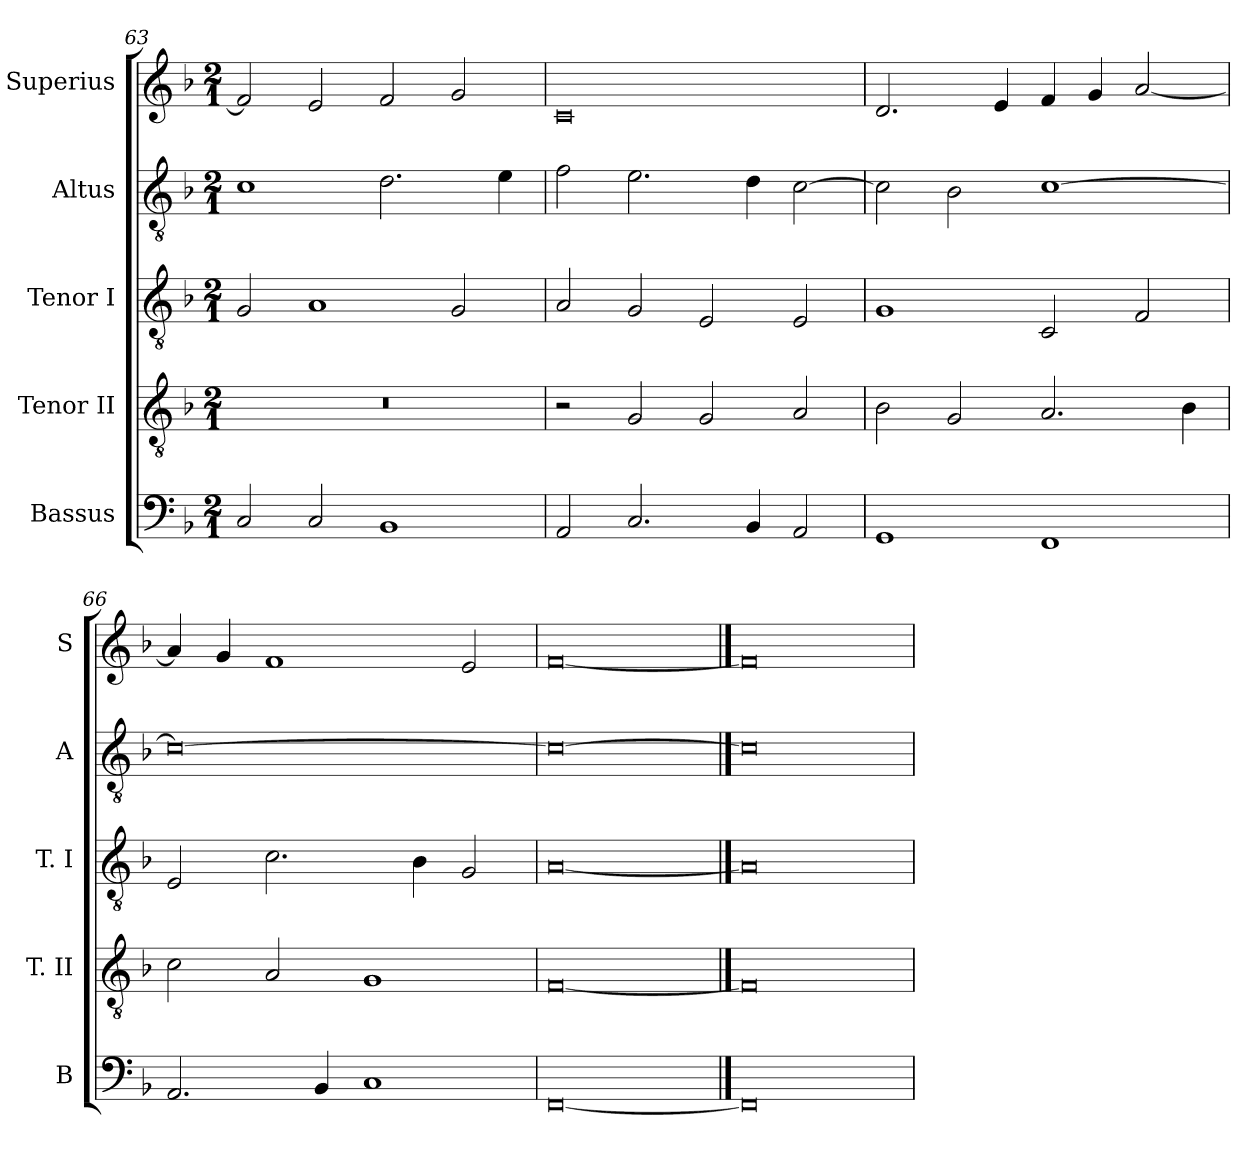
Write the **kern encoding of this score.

**kern	**kern	**kern	**kern	**kern
*part5	*part4	*part3	*part2	*part1
*staff5	*staff4	*staff3	*staff2	*staff1
*I"Bassus	*I"Tenor II	*I"Tenor I	*I"Altus	*I"Superius
*I'B	*I'T. II	*I'T. I	*I'A	*I'S
*clefF4	*clefGv2	*clefGv2	*clefGv2	*clefG2
*k[b-]	*k[b-]	*k[b-]	*k[b-]	*k[b-]
*F:	*F:	*F:	*F:	*F:
*M2/1	*M2/1	*M2/1	*M2/1	*M2/1
=63	=63	=63	=63	=63
2C	0r	2G	1c	2f]
2C	.	1A	.	2e
1BB-	.	.	2.d	2f
.	.	2G	.	2g
.	.	.	4e	.
=64	=64	=64	=64	=64
2AA	2r	2A	2f	0c
2.C	2G	2G	2.e	.
.	2G	2E	.	.
4BB-	.	.	4d	.
2AA	2A	2E	[2c	.
=65	=65	=65	=65	=65
1GG	2B-	1G	2c]	2.d
.	2G	.	2B-	.
.	.	.	.	4e
1FF	2.A	2C	[1c	4f
.	.	.	.	4g
.	.	2F	.	[2a
.	4B-	.	.	.
=66	=66	=66	=66	=66
2.AA	2c	2E	0c_	4a]
.	.	.	.	4g
.	2A	2.c	.	1f
4BB-	.	.	.	.
1C	1G	.	.	.
.	.	4B-	.	.
.	.	2G	.	2e
=67	=67	=67	=67	=67
[0FF	[0F	[0A	0c_	[0f
==68	==68	==68	==68	==68
0FF]	0F]	0A]	0c]	0f]
=	=	=	=	=
*-	*-	*-	*-	*-
